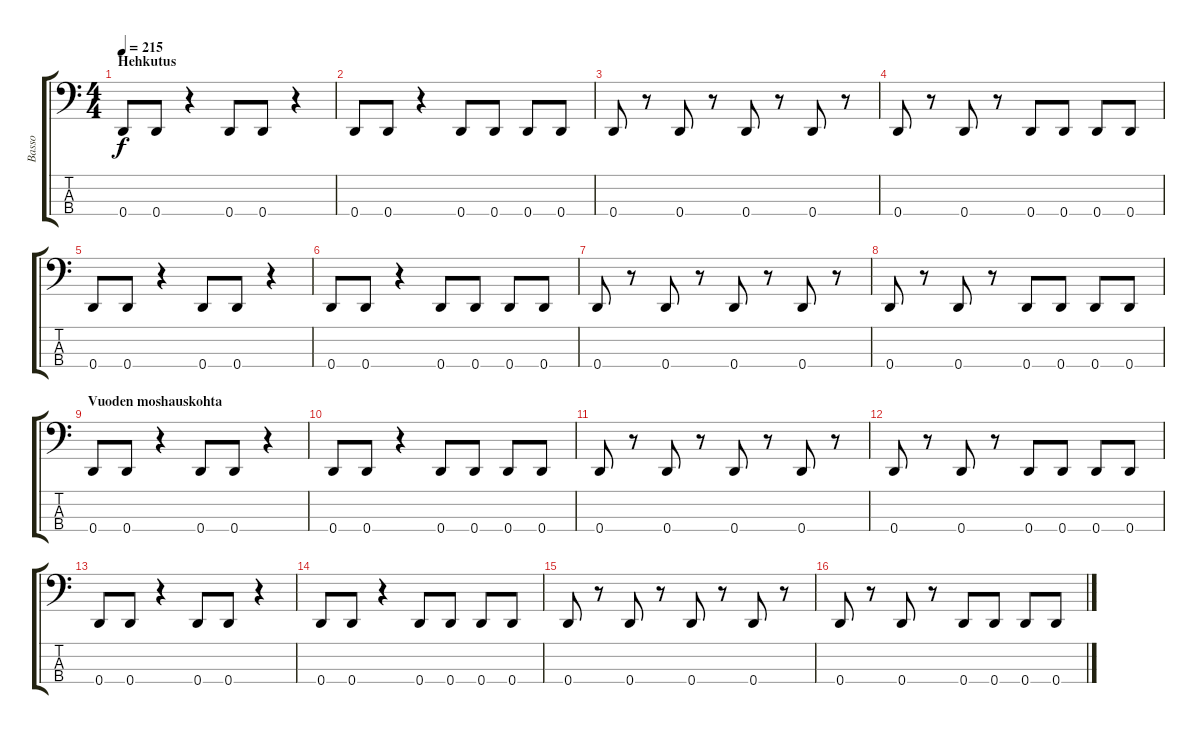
\track ("Basso" "Basso") {instrument electricbassfinger}
\staff {score tabs}
\tuning (G2 D2 A1 D1) {hide}
\ts (4 4)
\section ("" "Hehkutus")
\tempo 215
\clef f4
\ks c
0.4.8{dy f} 0.4.8 r.4 0.4.8 0.4.8 r.4 |
0.4.8 0.4.8 r.4 0.4.8 0.4.8 0.4.8 0.4.8 |
0.4.8 r.8 0.4.8 r.8 0.4.8 r.8 0.4.8 r.8 |
0.4.8 r.8 0.4.8 r.8 0.4.8 0.4.8 0.4.8 0.4.8 |
0.4.8 0.4.8 r.4 0.4.8 0.4.8 r.4 |
0.4.8 0.4.8 r.4 0.4.8 0.4.8 0.4.8 0.4.8 |
0.4.8 r.8 0.4.8 r.8 0.4.8 r.8 0.4.8 r.8 |
0.4.8 r.8 0.4.8 r.8 0.4.8 0.4.8 0.4.8 0.4.8 |
\section ("" "Vuoden moshauskohta")
0.4.8 0.4.8 r.4 0.4.8 0.4.8 r.4 |
0.4.8 0.4.8 r.4 0.4.8 0.4.8 0.4.8 0.4.8 |
0.4.8 r.8 0.4.8 r.8 0.4.8 r.8 0.4.8 r.8 |
0.4.8 r.8 0.4.8 r.8 0.4.8 0.4.8 0.4.8 0.4.8 |
0.4.8 0.4.8 r.4 0.4.8 0.4.8 r.4 |
0.4.8 0.4.8 r.4 0.4.8 0.4.8 0.4.8 0.4.8 |
0.4.8 r.8 0.4.8 r.8 0.4.8 r.8 0.4.8 r.8 |
0.4.8 r.8 0.4.8 r.8 0.4.8 0.4.8 0.4.8 0.4.8
